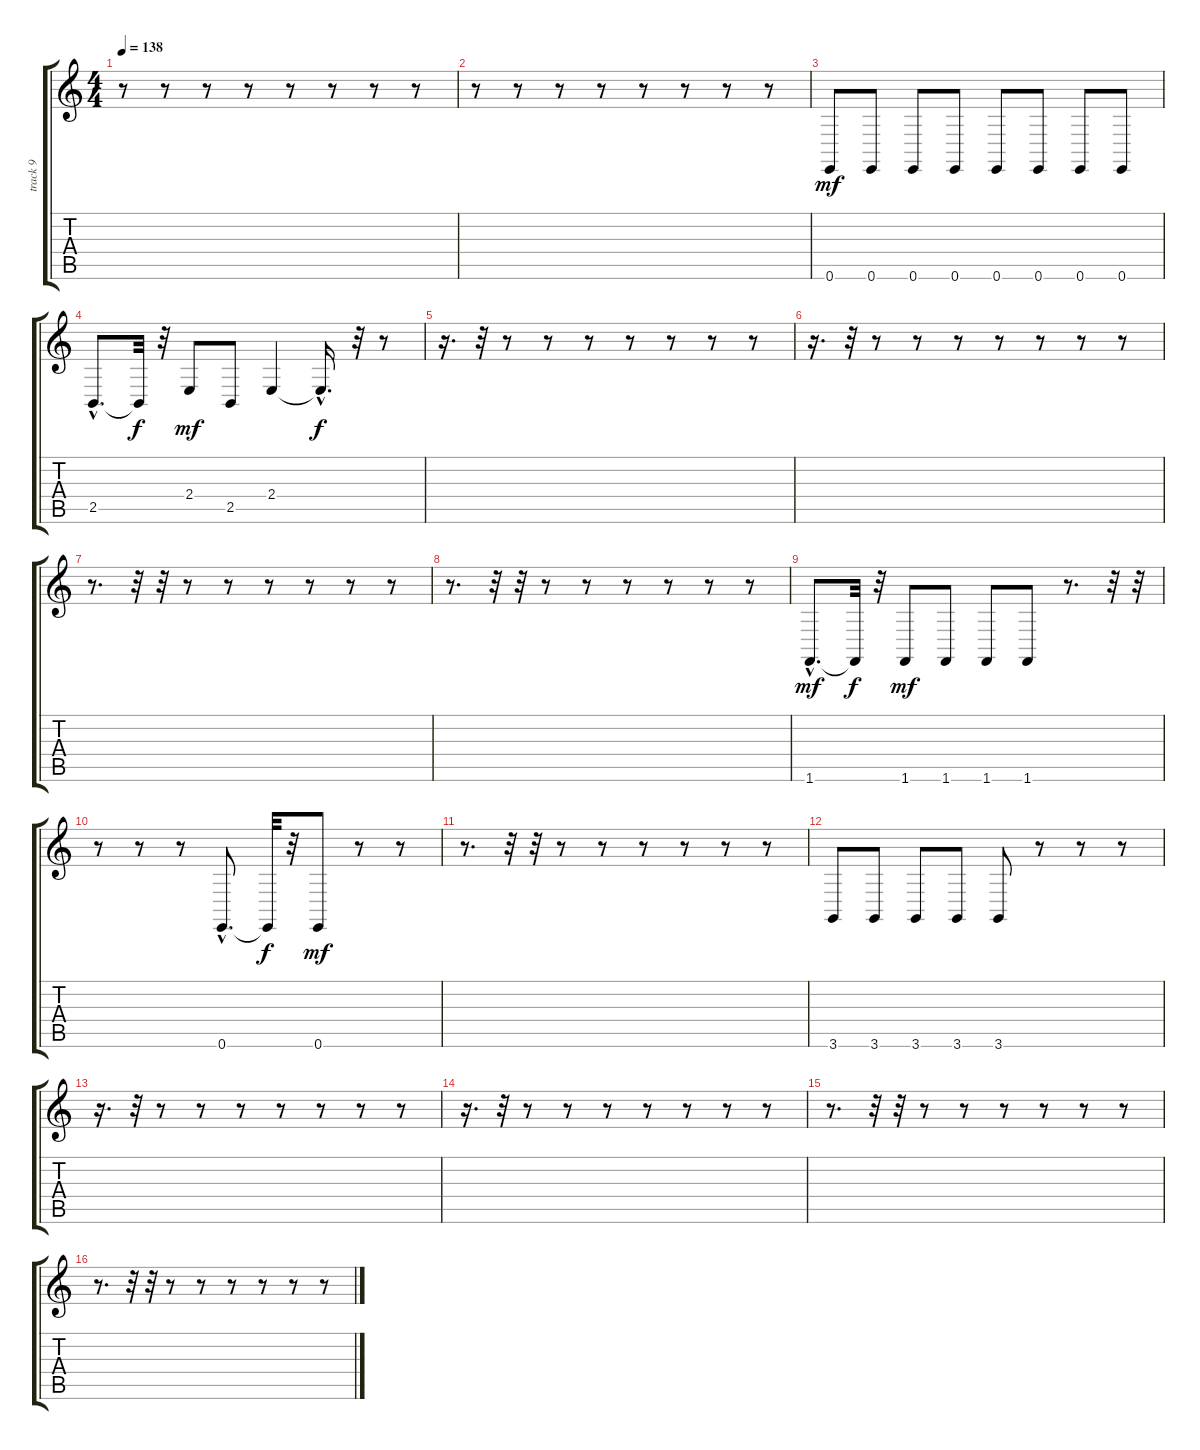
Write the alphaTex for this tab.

\track ("track 9 " "track 9 ") {instrument drawbarorgan}
\staff {score tabs}
\tuning (E4 B3 G3 D3 A2 E2) {hide}
\ts (4 4)
\tempo 138
\clef g2
\ks c
r.8{dy f} r.8 r.8 r.8 r.8 r.8 r.8 r.8 |
r.8 r.8 r.8 r.8 r.8 r.8 r.8 r.8 |
0.6.8{dy mf} 0.6.8 0.6.8 0.6.8 0.6.8 0.6.8 0.6.8 0.6.8 |
2.5{hac}.8{d} 2.5{t}.32{dy f} r.32 2.4.8{dy mf} 2.5.8 2.4.4 2.4{hac t}.16{d dy f} r.32 r.8 |
r.16{d} r.32 r.8 r.8 r.8 r.8 r.8 r.8 r.8 |
r.16{d} r.32 r.8 r.8 r.8 r.8 r.8 r.8 r.8 |
r.8{d} r.32 r.32 r.8 r.8 r.8 r.8 r.8 r.8 |
r.8{d} r.32 r.32 r.8 r.8 r.8 r.8 r.8 r.8 |
1.6{hac}.8{d dy mf} 1.6{t}.32{dy f} r.32 1.6.8{dy mf} 1.6.8 1.6.8 1.6.8 r.8{d} r.32 r.32 |
r.8 r.8 r.8 0.6{hac}.8{d} 0.6{t}.32{dy f} r.32 0.6.8{dy mf} r.8 r.8 |
r.8{d} r.32 r.32 r.8 r.8 r.8 r.8 r.8 r.8 |
3.6.8 3.6.8 3.6.8 3.6.8 3.6.8 r.8 r.8 r.8 |
r.16{d} r.32 r.8 r.8 r.8 r.8 r.8 r.8 r.8 |
r.16{d} r.32 r.8 r.8 r.8 r.8 r.8 r.8 r.8 |
r.8{d} r.32 r.32 r.8 r.8 r.8 r.8 r.8 r.8 |
r.8{d} r.32 r.32 r.8 r.8 r.8 r.8 r.8 r.8
